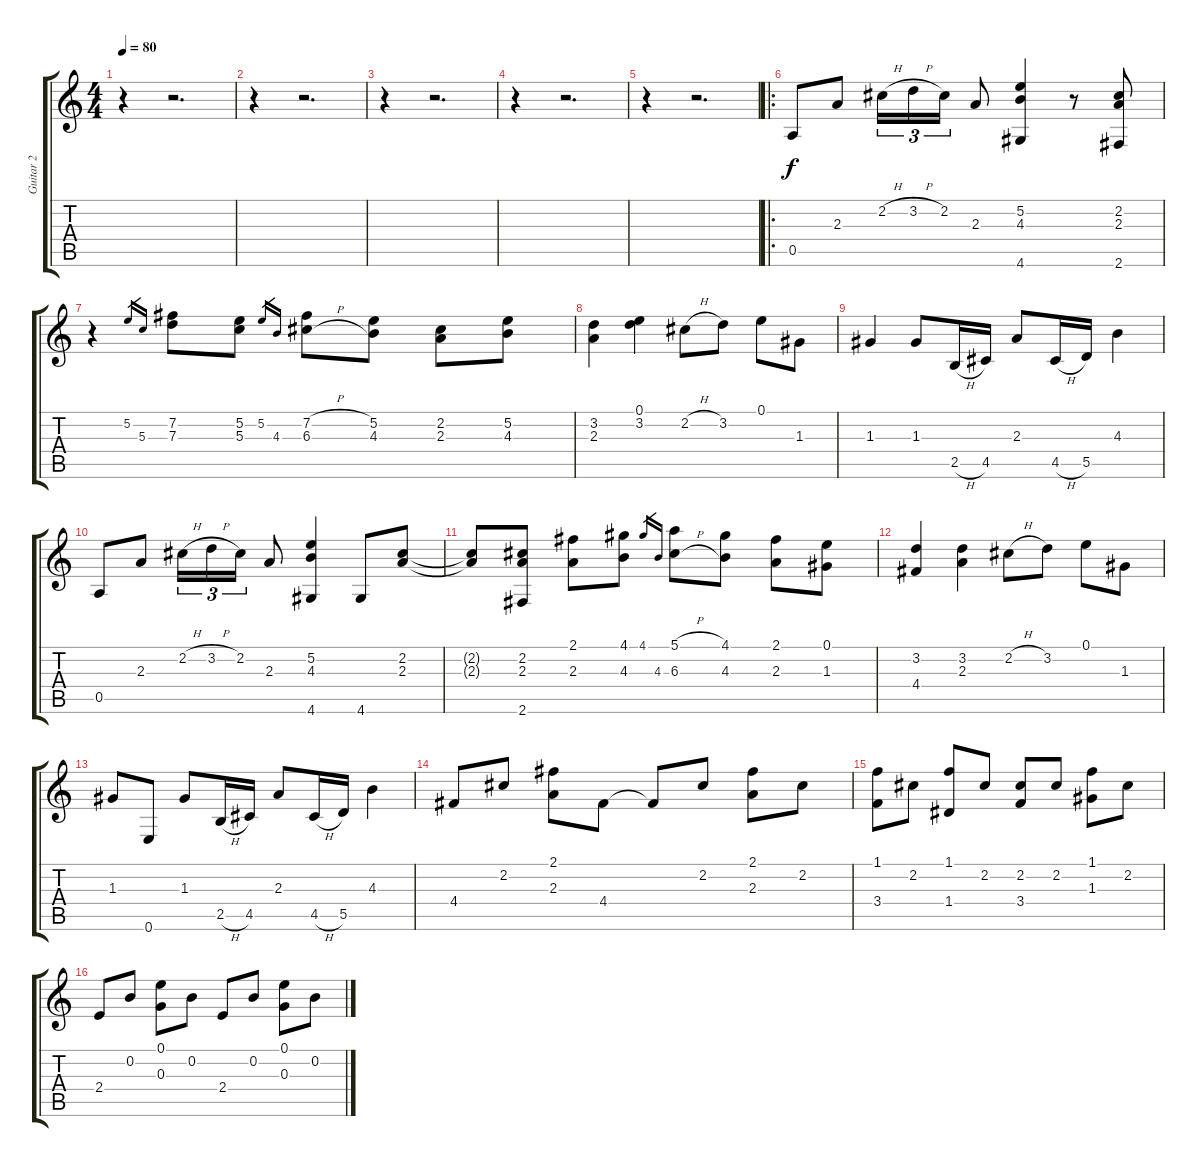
\track ("Guitar 2" "Guitar 2") {instrument acousticguitarnylon}
\staff {score tabs}
\tuning (E4 B3 G3 D3 A2 E2) {hide}
\ts (4 4)
\tempo 80
\clef g2
\ks c
r.4{dy f instrument acousticguitarnylon} r.2{d} |
r.4 r.2{d} |
r.4 r.2{d} |
r.4 r.2{d} |
r.4 r.2{d} |
\ro
0.5.8 2.3.8 2.2{h}.16{tu (3 2)} 3.2{h}.16{tu (3 2)} 2.2.16{tu (3 2)} 2.3.8 (5.2 4.3 4.6).4 r.8 (2.2 2.3 2.6).8 |
r.4 5.2.16{gr} 5.3.16{gr} (7.2 7.3).8 (5.2 5.3).8 5.2.16{gr} 4.3.16{gr} (7.2{h} 6.3{h}).8 (5.2 4.3).8 (2.2 2.3).8 (5.2 4.3).8 |
(3.2 2.3).4 (0.1 3.2).4 2.2{h}.8 3.2.8 0.1.8 1.3.8 |
1.3.4 1.3.8 2.5{h}.16 4.5.16 2.3.8 4.5{h}.16 5.5.16 4.3.4 |
0.5.8 2.3.8 2.2{h}.16{tu (3 2)} 3.2{h}.16{tu (3 2)} 2.2.16{tu (3 2)} 2.3.8 (5.2 4.3 4.6).4 4.6.8 (2.2 2.3).8 |
(2.2{t} 2.3{t}).8 (2.2 2.3 2.6).8 (2.1 2.3).8 (4.1 4.3).8 4.1.16{gr} 4.3.16{gr} (5.1{h} 6.3{h}).8 (4.1 4.3).8 (2.1 2.3).8 (0.1 1.3).8 |
(3.2 4.4).4 (3.2 2.3).4 2.2{h}.8 3.2.8 0.1.8 1.3.8 |
1.3.8 0.6.8 1.3.8 2.5{h}.16 4.5.16 2.3.8 4.5{h}.16 5.5.16 4.3.4 |
4.4.8 2.2.8 (2.1 2.3).8 4.4.8 4.4{t}.8 2.2.8 (2.1 2.3).8 2.2.8 |
(1.1 3.4).8 2.2.8 (1.1 1.4).8 2.2.8 (2.2 3.4).8 2.2.8 (1.1 1.3).8 2.2.8 |
2.4.8 0.2.8 (0.1 0.3).8 0.2.8 2.4.8 0.2.8 (0.1 0.3).8 0.2.8
